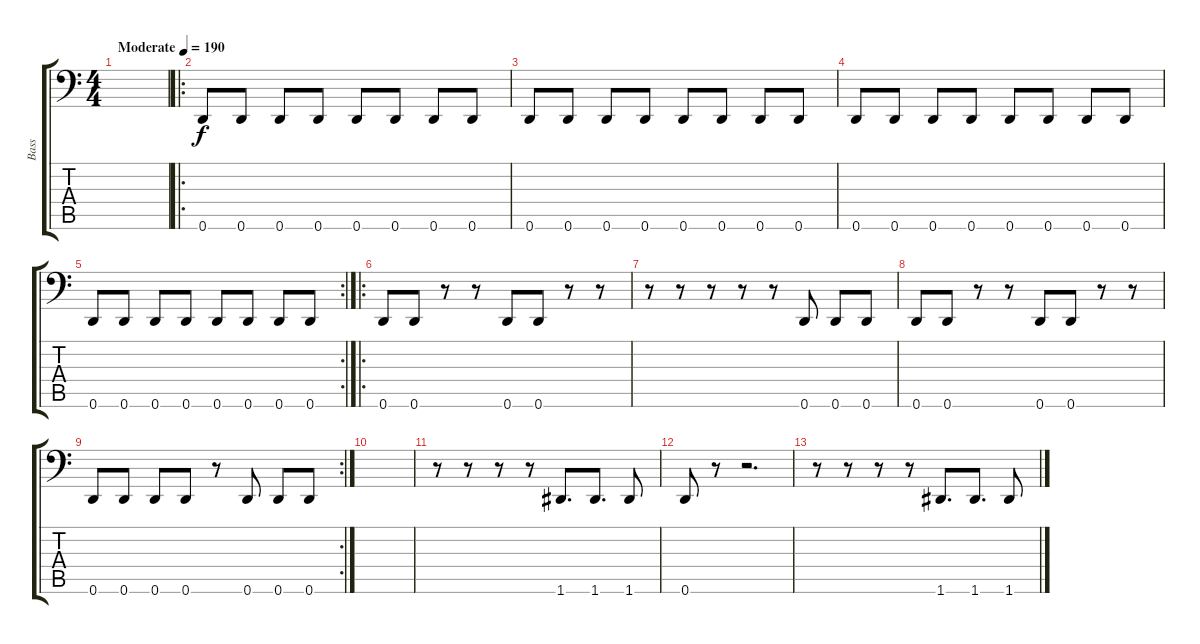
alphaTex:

\track ("Bass" "Bass") {instrument electricbasspick}
\staff {score tabs}
\tuning (E3 B2 G2 D2 A1 D1) {hide}
\ts (4 4)
\tempo (190 "Moderate")
\clef f4
\ks c
|
\ro
0.6.8 0.6.8 0.6.8 0.6.8 0.6.8 0.6.8 0.6.8 0.6.8 |
0.6.8 0.6.8 0.6.8 0.6.8 0.6.8 0.6.8 0.6.8 0.6.8 |
0.6.8 0.6.8 0.6.8 0.6.8 0.6.8 0.6.8 0.6.8 0.6.8 |
\rc 2
0.6.8 0.6.8 0.6.8 0.6.8 0.6.8 0.6.8 0.6.8 0.6.8 |
\ro
0.6.8 0.6.8 r.8 r.8 0.6.8 0.6.8 r.8 r.8 |
r.8 r.8 r.8 r.8 r.8 0.6.8 0.6.8 0.6.8 |
0.6.8 0.6.8 r.8 r.8 0.6.8 0.6.8 r.8 r.8 |
\rc 2
0.6.8 0.6.8 0.6.8 0.6.8 r.8 0.6.8 0.6.8 0.6.8 |
|
r.8 r.8 r.8 r.8 1.6.8{d} 1.6.8{d} 1.6.8 |
0.6.8 r.8 r.2{d} |
r.8 r.8 r.8 r.8 1.6.8{d} 1.6.8{d} 1.6.8
